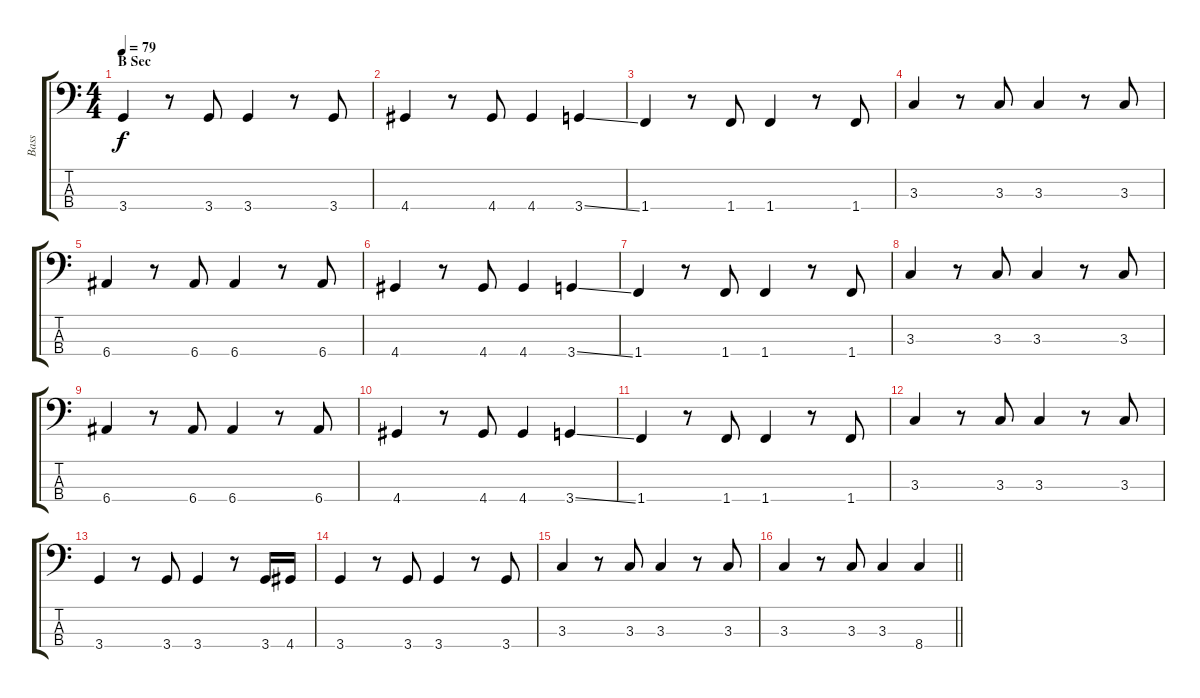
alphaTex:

\track ("Bass" "Bass") {instrument electricbassfinger}
\staff {score tabs}
\tuning (G2 D2 A1 E1) {hide}
\ts (4 4)
\section ("" "B Sec")
\tempo 79
\clef f4
\ks c
3.4.4{dy f} r.8 3.4.8 3.4.4 r.8 3.4.8 |
4.4.4 r.8 4.4.8 4.4.4 3.4{ss}.4 |
1.4.4 r.8 1.4.8 1.4.4 r.8 1.4.8 |
3.3.4 r.8 3.3.8 3.3.4 r.8 3.3.8 |
6.4.4 r.8 6.4.8 6.4.4 r.8 6.4.8 |
4.4.4 r.8 4.4.8 4.4.4 3.4{ss}.4 |
1.4.4 r.8 1.4.8 1.4.4 r.8 1.4.8 |
3.3.4 r.8 3.3.8 3.3.4 r.8 3.3.8 |
6.4.4 r.8 6.4.8 6.4.4 r.8 6.4.8 |
4.4.4 r.8 4.4.8 4.4.4 3.4{ss}.4 |
1.4.4 r.8 1.4.8 1.4.4 r.8 1.4.8 |
3.3.4 r.8 3.3.8 3.3.4 r.8 3.3.8 |
3.4.4 r.8 3.4.8 3.4.4 r.8 3.4.16 4.4.16 |
3.4.4 r.8 3.4.8 3.4.4 r.8 3.4.8 |
3.3.4 r.8 3.3.8 3.3.4 r.8 3.3.8 |
\barLineRight lightlight
3.3.4 r.8 3.3.8 3.3.4 8.4.4
